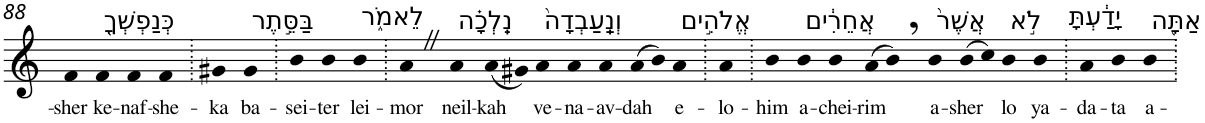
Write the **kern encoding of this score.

**kern	**text
*part1	*part1
*staff1	*staff1
*I"Piano	*
*I'Pno	*
!!LO:PB:g=z
*clefG2	*
*k[]	*
=88	=88
!	!LO:LY:b
4f	-sher
!LO:TX:a:t=כְּנַפְשְׁךָ֖	!
!	!LO:LY:b
4f	ke-
!	!LO:LY:b
4f	-naf-
!	!LO:LY:b
4f	-she-
=89.	=89.
!	!LO:LY:b
4g#X	-ka
!LO:TX:a:t=בַּסֵּ֣תֶר	!
!	!LO:LY:b
4g#	ba-
=90.	=90.
!	!LO:LY:b
4b	-sei-
!	!LO:LY:b
4b	-ter
!LO:TX:a:t=לֵאמֹ֑ר	!
!	!LO:LY:b
4b	lei-
=91.	=91.
!	!LO:LY:b
4aZ	-mor
!LO:TX:a:t=נֵֽלְכָ֗ה	!
!	!LO:LY:b
4a	neil-
!	!LO:LY:b
(8a	-kah
8g#X)	.
!LO:TX:a:t=וְנַֽעַבְדָה֙	!
!	!LO:LY:b
4a	ve-
!	!LO:LY:b
4a	-na-
!	!LO:LY:b
4a	-av-
!	!LO:LY:b
(8a	-dah
8b)	.
!LO:TX:a:t=אֱלֹהִ֣ים	!
!	!LO:LY:b
4a	e-
=92.	=92.
!	!LO:LY:b
4a	-lo-
=93.	=93.
!	!LO:LY:b
4b	-him
!LO:TX:a:t=אֲחֵרִ֔ים	!
!	!LO:LY:b
4b	a-
!	!LO:LY:b
4b	-chei-
!	!LO:LY:b
(8a	-rim
8b,)	.
!LO:TX:a:t=אֲשֶׁר֙	!
!	!LO:LY:b
4b	a-
!	!LO:LY:b
(8b	-sher
8cc)	.
!LO:TX:a:t=לֹ֣א	!
!	!LO:LY:b
4b	lo
!LO:TX:a:t=יָדַ֔עְתָּ	!
!	!LO:LY:b
4b	ya-
=94.	=94.
!	!LO:LY:b
4a	-da-
!	!LO:LY:b
4b	-ta
!LO:TX:a:t=אַתָּ֖ה	!
!	!LO:LY:b
4b	a-
=.	=.
*-	*-
